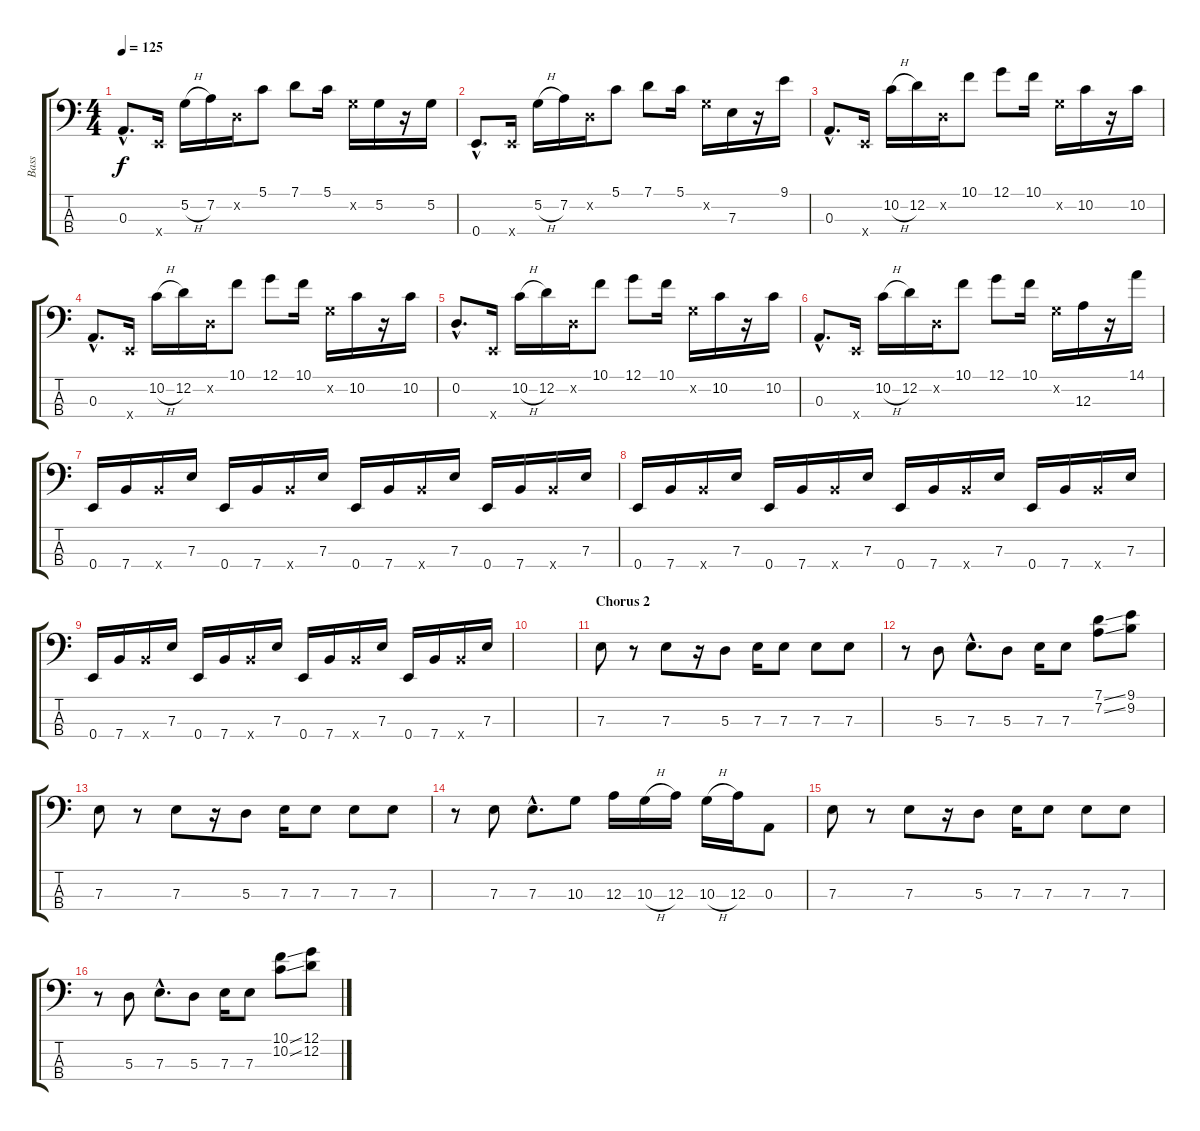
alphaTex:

\track ("Bass" "Bass") {instrument slapbass2}
\staff {score tabs}
\tuning (G2 D2 A1 E1) {hide}
\ts (4 4)
\tempo 125
\clef f4
\ks c
0.3{hac}.8{d dy f} 0.4{x}.16 5.2{h}.16 7.2.16 0.2{x}.16 5.1.8 7.1.8 5.1.16 5.2{x}.16 5.2.16 r.16 5.2.16 |
0.4{hac}.8{d} 0.4{x}.16 5.2{h}.16 7.2.16 0.2{x}.16 5.1.8 7.1.8 5.1.16 5.2{x}.16 7.3.16 r.16 9.1.16 |
0.3{hac}.8{d} 0.4{x}.16 10.2{h}.16 12.2.16 0.2{x}.16 10.1.8 12.1.8 10.1.16 5.2{x}.16 10.2.16 r.16 10.2.16 |
0.3{hac}.8{d} 0.4{x}.16 10.2{h}.16 12.2.16 0.2{x}.16 10.1.8 12.1.8 10.1.16 5.2{x}.16 10.2.16 r.16 10.2.16 |
0.2{hac}.8{d} 0.4{x}.16 10.2{h}.16 12.2.16 0.2{x}.16 10.1.8 12.1.8 10.1.16 5.2{x}.16 10.2.16 r.16 10.2.16 |
0.3{hac}.8{d} 0.4{x}.16 10.2{h}.16 12.2.16 0.2{x}.16 10.1.8 12.1.8 10.1.16 5.2{x}.16 12.3.16 r.16 14.1.16 |
0.4.16 7.4.16 7.4{x}.16 7.3.16 0.4.16 7.4.16 7.4{x}.16 7.3.16 0.4.16 7.4.16 7.4{x}.16 7.3.16 0.4.16 7.4.16 7.4{x}.16 7.3.16 |
0.4.16 7.4.16 7.4{x}.16 7.3.16 0.4.16 7.4.16 7.4{x}.16 7.3.16 0.4.16 7.4.16 7.4{x}.16 7.3.16 0.4.16 7.4.16 7.4{x}.16 7.3.16 |
0.4.16 7.4.16 7.4{x}.16 7.3.16 0.4.16 7.4.16 7.4{x}.16 7.3.16 0.4.16 7.4.16 7.4{x}.16 7.3.16 0.4.16 7.4.16 7.4{x}.16 7.3.16 |
|
\section ("" "Chorus 2")
7.3.8 r.8 7.3.8 r.16 5.3.8 7.3.16 7.3.8 7.3.8 7.3.8 |
r.8 5.3.8 7.3{hac}.8{d} 5.3.8 7.3.16 7.3.8 (7.1{ss} 7.2{ss}).8 (9.1 9.2).8 |
7.3.8 r.8 7.3.8 r.16 5.3.8 7.3.16 7.3.8 7.3.8 7.3.8 |
r.8 7.3.8 7.3{hac}.8{d} 10.3.8 12.3.16 10.3{h}.16 12.3.16 10.3{h}.16 12.3.16 0.3.8 |
7.3.8 r.8 7.3.8 r.16 5.3.8 7.3.16 7.3.8 7.3.8 7.3.8 |
r.8 5.3.8 7.3{hac}.8{d} 5.3.8 7.3.16 7.3.8 (10.1{ss} 10.2{ss}).8 (12.1 12.2).8
